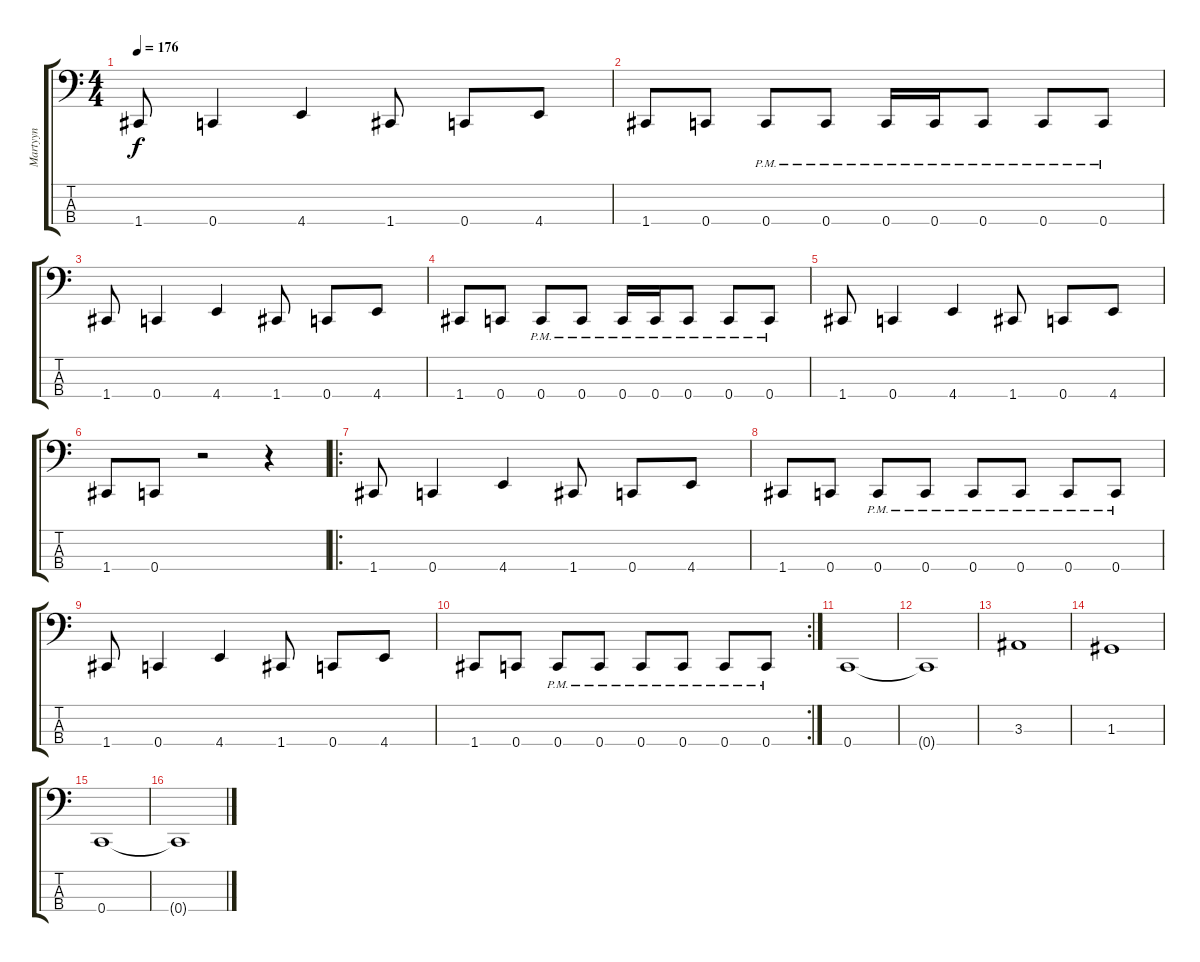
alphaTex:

\track ("Martyyn" "Martyyn") {instrument electricbasspick}
\staff {score tabs}
\tuning (F2 C2 G1 C1) {hide}
\ts (4 4)
\tempo 176
\clef f4
\ks c
1.4.8{dy f} 0.4.4 4.4.4 1.4.8 0.4.8 4.4.8 |
1.4.8 0.4.8 0.4{pm}.8 0.4{pm}.8 0.4{pm}.16 0.4{pm}.16 0.4{pm}.8 0.4{pm}.8 0.4{pm}.8 |
1.4.8 0.4.4 4.4.4 1.4.8 0.4.8 4.4.8 |
1.4.8 0.4.8 0.4{pm}.8 0.4{pm}.8 0.4{pm}.16 0.4{pm}.16 0.4{pm}.8 0.4{pm}.8 0.4{pm}.8 |
1.4.8 0.4.4 4.4.4 1.4.8 0.4.8 4.4.8 |
1.4.8 0.4.8 r.2 r.4 |
\ro
1.4.8 0.4.4 4.4.4 1.4.8 0.4.8 4.4.8 |
1.4.8 0.4.8 0.4{pm}.8 0.4{pm}.8 0.4{pm}.8 0.4{pm}.8 0.4{pm}.8 0.4{pm}.8 |
1.4.8 0.4.4 4.4.4 1.4.8 0.4.8 4.4.8 |
\rc 2
1.4.8 0.4.8 0.4{pm}.8 0.4{pm}.8 0.4{pm}.8 0.4{pm}.8 0.4{pm}.8 0.4{pm}.8 |
0.4.1 |
0.4{t}.1 |
3.3.1 |
1.3.1 |
0.4.1 |
0.4{t}.1
